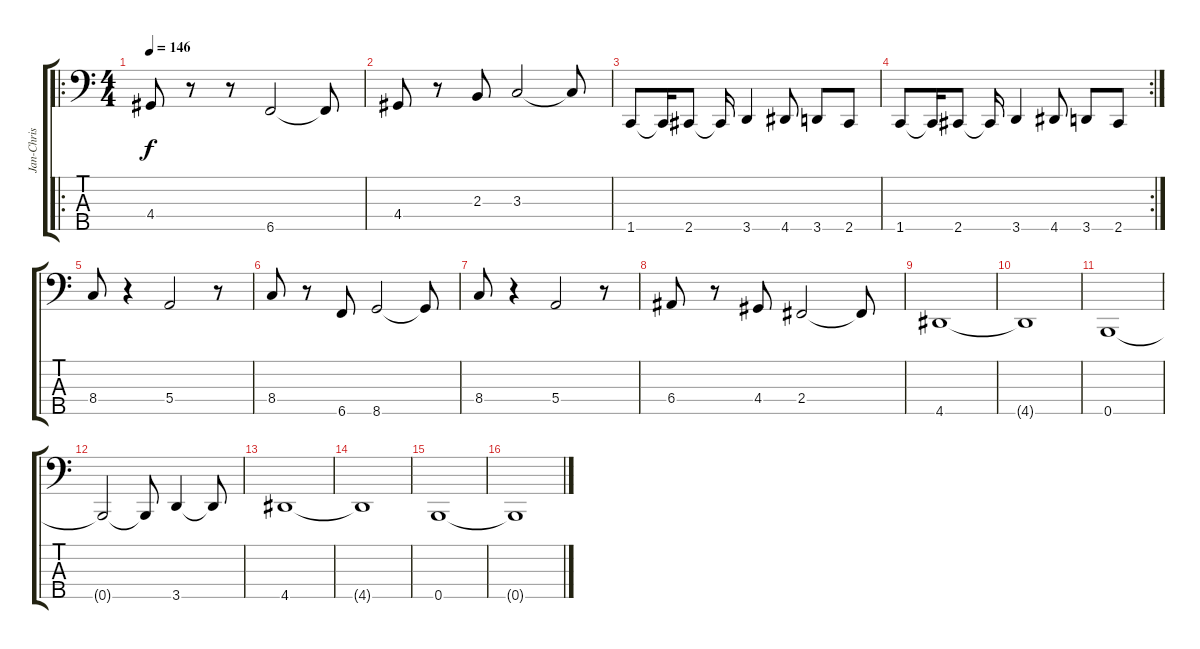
\track ("Jan-Chris de Koeijer" "Jan-Chris ") {instrument electricbasspick}
\staff {score tabs}
\tuning (G2 D2 A1 E1 B0) {hide}
\ro
\ts (4 4)
\tempo 146
\clef f4
\ks c
4.4.8{dy f} r.8 r.8 6.5.2 6.5{t}.8 |
4.4.8 r.8 2.3.8 3.3.2 3.3{t}.8 |
1.5.8 1.5{t}.16 2.5.8 2.5{t}.16 3.5.4 4.5.8 3.5.8 2.5.8 |
\rc 2
1.5.8 1.5{t}.16 2.5.8 2.5{t}.16 3.5.4 4.5.8 3.5.8 2.5.8 |
8.4.8 r.4 5.4.2 r.8 |
8.4.8 r.8 6.5.8 8.5.2 8.5{t}.8 |
8.4.8 r.4 5.4.2 r.8 |
6.4.8 r.8 4.4.8 2.4.2 2.4{t}.8 |
4.5.1 |
4.5{t}.1 |
0.5.1 |
0.5{t}.2 0.5{t}.8 3.5.4 3.5{t}.8 |
4.5.1 |
4.5{t}.1 |
0.5.1 |
0.5{t}.1
